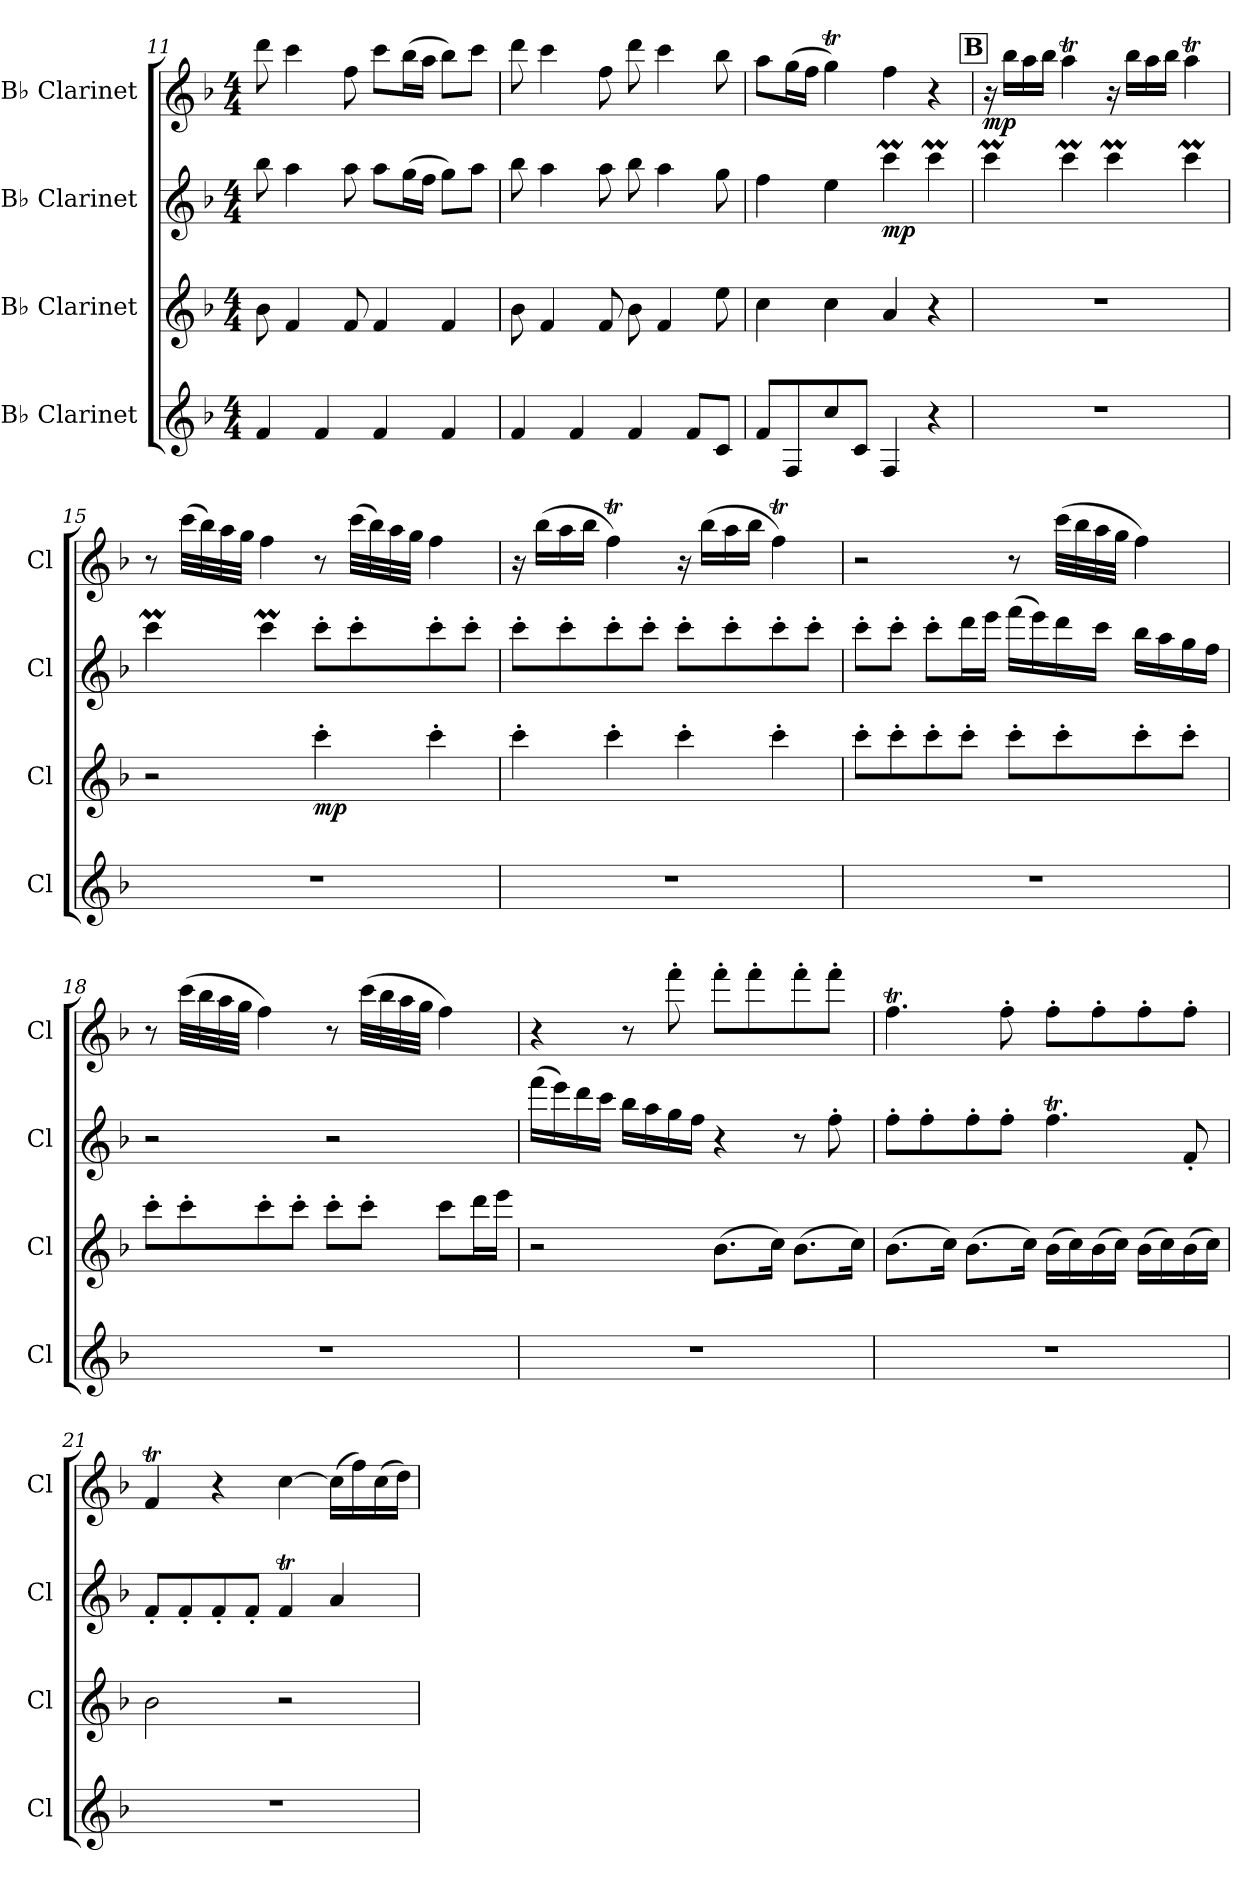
**kern	**kern	**dynam	**kern	**dynam	**kern	**dynam
*part4	*part3	*part3	*part2	*part2	*part1	*part1
*staff4	*staff3	*staff3	*staff2	*staff2	*staff1	*staff1
*I"B♭ Clarinet	*I"B♭ Clarinet	*	*I"B♭ Clarinet	*	*I"B♭ Clarinet	*
*I'Cl	*I'Cl	*	*I'Cl	*	*I'Cl	*
*clefG2	*clefG2	*	*clefG2	*	*clefG2	*
*ITrd1c2	*ITrd1c2	*	*ITrd1c2	*	*ITrd1c2	*
*k[b-e-a-]	*k[b-e-a-]	*	*k[b-e-a-]	*	*k[b-e-a-]	*
*M4/4	*M4/4	*	*M4/4	*	*M4/4	*
=11	=11	=11	=11	=11	=11	=11
4e-/	8a-\	.	8aa-\	.	8ccc\	.
.	4e-/	.	4gg\	.	4bb-\	.
4e-/	.	.	.	.	.	.
.	8e-/	.	8gg\	.	8ee-\	.
4e-/	4e-/	.	8gg\L	.	8bb-\L	.
.	.	.	(>16ff\L	.	(>16aa-\L	.
.	.	.	16ee-\JJ	.	16gg\JJ	.
4e-/	4e-/	.	8ff\L)	.	8aa-\L)	.
.	.	.	8gg\J	.	8bb-\J	.
=12	=12	=12	=12	=12	=12	=12
4e-/	8a-\	.	8aa-\	.	8ccc\	.
.	4e-/	.	4gg\	.	4bb-\	.
4e-/	.	.	.	.	.	.
.	8e-/	.	8gg\	.	8ee-\	.
4e-/	8a-\	.	8aa-\	.	8ccc\	.
.	4e-/	.	4gg\	.	4bb-\	.
8e-/L	.	.	.	.	.	.
8B-/J	8dd\	.	8ff\	.	8aa-\	.
=13	=13	=13	=13	=13	=13	=13
8e-/L	4b-\	.	4ee-\	.	8gg\L	.
8E-/	.	.	.	.	(>16ff\L	.
.	.	.	.	.	16ee-\JJ	.
8b-/	4b-\	.	4dd\	.	4ffT\)	.
8B-/J	.	.	.	.	.	.
!	!	!	!	!LO:DY:b	!	!
4E-/	4g/	.	4bb-M\	mp	4ee-\	.
4r	4r	.	4bb-M\	.	4r	.
!!LO:REH:place=s1:a:B:fs=14:t=B
=14	=14	=14	=14	=14	=14	=14
!	!	!	!	!	!	!LO:DY:b
1r	1r	.	4bb-M\	.	16r	mp
.	.	.	.	.	16aa-\LL	.
.	.	.	.	.	16gg\	.
.	.	.	.	.	16aa-\JJ	.
.	.	.	4bb-M\	.	4ggt\	.
.	.	.	4bb-M\	.	16r	.
.	.	.	.	.	16aa-\LL	.
.	.	.	.	.	16gg\	.
.	.	.	.	.	16aa-\JJ	.
.	.	.	4bb-M\	.	4ggt\	.
!!LO:PB:g=z
=15	=15	=15	=15	=15	=15	=15
1r	2r	.	4bb-M\	.	8r	.
.	.	.	.	.	(>32bb-\LLL	.
.	.	.	.	.	32aa-\)	.
.	.	.	.	.	32gg\	.
.	.	.	.	.	32ff\JJJ	.
.	.	.	4bb-M\	.	4ee-\	.
!	!	!LO:DY:b	!	!	!	!
.	4bb-'\	mp	8bb-'\L	.	8r	.
.	.	.	8bb-'\	.	(>32bb-\LLL	.
.	.	.	.	.	32aa-\)	.
.	.	.	.	.	32gg\	.
.	.	.	.	.	32ff\JJJ	.
.	4bb-'\	.	8bb-'\	.	4ee-\	.
.	.	.	8bb-'\J	.	.	.
=16	=16	=16	=16	=16	=16	=16
1r	4bb-'\	.	8bb-'\L	.	16r	.
.	.	.	.	.	(>16aa-\LL	.
.	.	.	8bb-'\	.	16gg\	.
.	.	.	.	.	16aa-\JJ	.
.	4bb-'\	.	8bb-'\	.	4ee-T\)	.
.	.	.	8bb-'\J	.	.	.
.	4bb-'\	.	8bb-'\L	.	16r	.
.	.	.	.	.	(>16aa-\LL	.
.	.	.	8bb-'\	.	16gg\	.
.	.	.	.	.	16aa-\JJ	.
.	4bb-'\	.	8bb-'\	.	4ee-T\)	.
.	.	.	8bb-'\J	.	.	.
=17	=17	=17	=17	=17	=17	=17
1r	8bb-'\L	.	8bb-'\L	.	2r	.
.	8bb-'\	.	8bb-'\J	.	.	.
.	8bb-'\	.	8bb-'\L	.	.	.
.	8bb-'\J	.	16ccc\L	.	.	.
.	.	.	16ddd\JJ	.	.	.
.	8bb-'\L	.	(>16eee-\LL	.	8r	.
.	.	.	16ddd\)	.	.	.
.	8bb-'\	.	16ccc\	.	(>32bb-\LLL	.
.	.	.	.	.	32aa-\	.
.	.	.	16bb-\JJ	.	32gg\	.
.	.	.	.	.	32ff\JJJ	.
.	8bb-'\	.	16aa-\LL	.	4ee-\)	.
.	.	.	16gg\	.	.	.
.	8bb-'\J	.	16ff\	.	.	.
.	.	.	16ee-\JJ	.	.	.
!!LO:LB:g=z
=18	=18	=18	=18	=18	=18	=18
1r	8bb-'\L	.	2r	.	8r	.
.	8bb-'\	.	.	.	(>32bb-\LLL	.
.	.	.	.	.	32aa-\	.
.	.	.	.	.	32gg\	.
.	.	.	.	.	32ff\JJJ	.
.	8bb-'\	.	.	.	4ee-\)	.
.	8bb-'\J	.	.	.	.	.
.	8bb-'\L	.	2r	.	8r	.
.	8bb-'\J	.	.	.	(>32bb-\LLL	.
.	.	.	.	.	32aa-\	.
.	.	.	.	.	32gg\	.
.	.	.	.	.	32ff\JJJ	.
.	8bb-\L	.	.	.	4ee-\)	.
.	16ccc\L	.	.	.	.	.
.	16ddd\JJ	.	.	.	.	.
=19	=19	=19	=19	=19	=19	=19
1r	2r	.	(>16eee-\LL	.	4r	.
.	.	.	16ddd\)	.	.	.
.	.	.	16ccc\	.	.	.
.	.	.	16bb-\JJ	.	.	.
.	.	.	16aa-\LL	.	8r	.
.	.	.	16gg\	.	.	.
.	.	.	16ff\	.	8eee-'\	.
.	.	.	16ee-\JJ	.	.	.
.	(>8.a-\L	.	4r	.	8eee-'\L	.
.	.	.	.	.	8eee-'\	.
.	16b-\Jk)	.	.	.	.	.
.	(>8.a-\L	.	8r	.	8eee-'\	.
.	.	.	8ee-'\	.	8eee-'\J	.
.	16b-\Jk)	.	.	.	.	.
=20	=20	=20	=20	=20	=20	=20
1r	(>8.a-\L	.	8ee-'\L	.	4.ee-T\	.
.	.	.	8ee-'\	.	.	.
.	16b-\Jk)	.	.	.	.	.
.	(>8.a-\L	.	8ee-'\	.	.	.
.	.	.	8ee-'\J	.	8ee-'\	.
.	16b-\Jk)	.	.	.	.	.
.	(>16a-\LL	.	4.ee-T\	.	8ee-'\L	.
.	16b-\)	.	.	.	.	.
.	(>16a-\	.	.	.	8ee-'\	.
.	16b-\JJ)	.	.	.	.	.
.	(>16a-\LL	.	.	.	8ee-'\	.
.	16b-\)	.	.	.	.	.
.	(>16a-\	.	8e-'/	.	8ee-'\J	.
.	16b-\JJ)	.	.	.	.	.
!!LO:LB:g=z
=21	=21	=21	=21	=21	=21	=21
1r	2a-\	.	8e-'/L	.	4e-T/	.
.	.	.	8e-'/	.	.	.
.	.	.	8e-'/	.	4r	.
.	.	.	8e-'/J	.	.	.
.	2r	.	4e-T/	.	[4b-\	.
.	.	.	4g/	.	(>16b-\LL]	.
.	.	.	.	.	16ee-\)	.
.	.	.	.	.	(>16b-\	.
.	.	.	.	.	16cc\JJ)	.
=	=	=	=	=	=	=
*-	*-	*-	*-	*-	*-	*-
